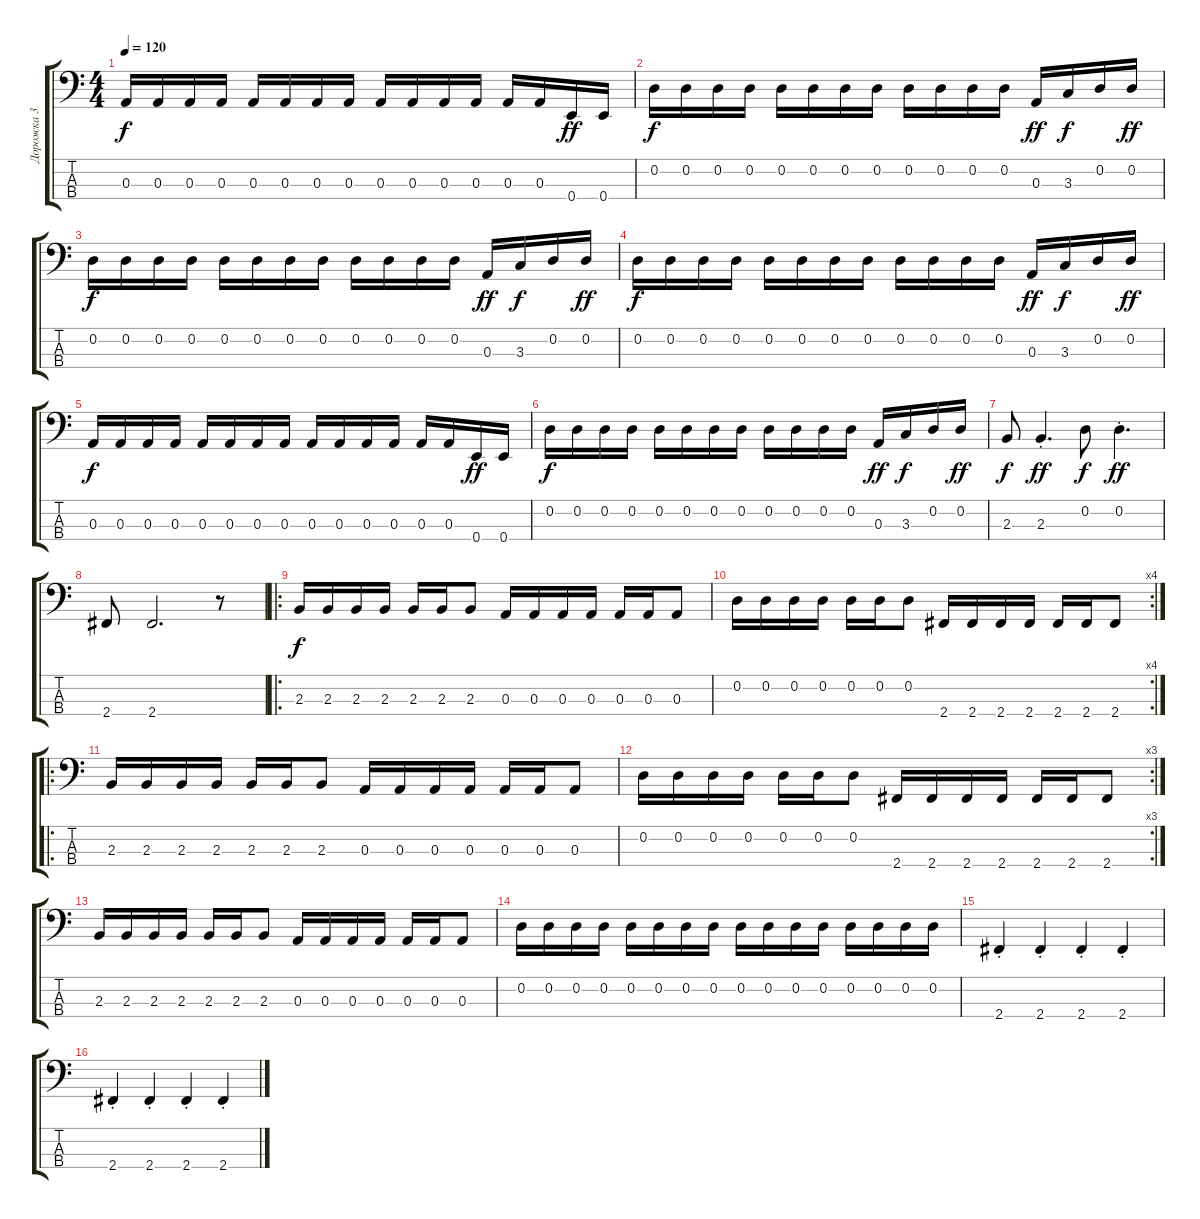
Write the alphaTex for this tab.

\track ("Дорожка 3" "Дорожка 3") {instrument electricbassfinger}
\staff {score tabs}
\tuning (G2 D2 A1 E1) {hide}
\ts (4 4)
\tempo 120
\clef f4
\ks c
0.3.16{dy f} 0.3.16 0.3.16 0.3.16 0.3.16 0.3.16 0.3.16 0.3.16 0.3.16 0.3.16 0.3.16 0.3.16 0.3.16 0.3.16 0.4.16{dy ff} 0.4.16 |
0.2.16{dy f} 0.2.16 0.2.16 0.2.16 0.2.16 0.2.16 0.2.16 0.2.16 0.2.16 0.2.16 0.2.16 0.2.16 0.3.16{dy ff} 3.3.16{dy f} 0.2.16 0.2.16{dy ff} |
0.2.16{dy f} 0.2.16 0.2.16 0.2.16 0.2.16 0.2.16 0.2.16 0.2.16 0.2.16 0.2.16 0.2.16 0.2.16 0.3.16{dy ff} 3.3.16{dy f} 0.2.16 0.2.16{dy ff} |
0.2.16{dy f} 0.2.16 0.2.16 0.2.16 0.2.16 0.2.16 0.2.16 0.2.16 0.2.16 0.2.16 0.2.16 0.2.16 0.3.16{dy ff} 3.3.16{dy f} 0.2.16 0.2.16{dy ff} |
0.3.16{dy f} 0.3.16 0.3.16 0.3.16 0.3.16 0.3.16 0.3.16 0.3.16 0.3.16 0.3.16 0.3.16 0.3.16 0.3.16 0.3.16 0.4.16{dy ff} 0.4.16 |
0.2.16{dy f} 0.2.16 0.2.16 0.2.16 0.2.16 0.2.16 0.2.16 0.2.16 0.2.16 0.2.16 0.2.16 0.2.16 0.3.16{dy ff} 3.3.16{dy f} 0.2.16 0.2.16{dy ff} |
2.3.8{dy f} 2.3{st}.4{d dy ff} 0.2.8{dy f} 0.2{st}.4{d dy ff} |
2.4.8 2.4.2{d} r.8 |
\ro
2.3.16{dy f} 2.3.16 2.3.16 2.3.16 2.3.16 2.3.16 2.3.8 0.3.16 0.3.16 0.3.16 0.3.16 0.3.16 0.3.16 0.3.8 |
\rc 4
0.2.16 0.2.16 0.2.16 0.2.16 0.2.16 0.2.16 0.2.8 2.4.16 2.4.16 2.4.16 2.4.16 2.4.16 2.4.16 2.4.8 |
\ro
2.3.16 2.3.16 2.3.16 2.3.16 2.3.16 2.3.16 2.3.8 0.3.16 0.3.16 0.3.16 0.3.16 0.3.16 0.3.16 0.3.8 |
\rc 3
0.2.16 0.2.16 0.2.16 0.2.16 0.2.16 0.2.16 0.2.8 2.4.16 2.4.16 2.4.16 2.4.16 2.4.16 2.4.16 2.4.8 |
2.3.16 2.3.16 2.3.16 2.3.16 2.3.16 2.3.16 2.3.8 0.3.16 0.3.16 0.3.16 0.3.16 0.3.16 0.3.16 0.3.8 |
0.2.16 0.2.16 0.2.16 0.2.16 0.2.16 0.2.16 0.2.16 0.2.16 0.2.16 0.2.16 0.2.16 0.2.16 0.2.16 0.2.16 0.2.16 0.2.16 |
2.4{st}.4 2.4{st}.4 2.4{st}.4 2.4{st}.4 |
2.4{st}.4 2.4{st}.4 2.4{st}.4 2.4{st}.4
